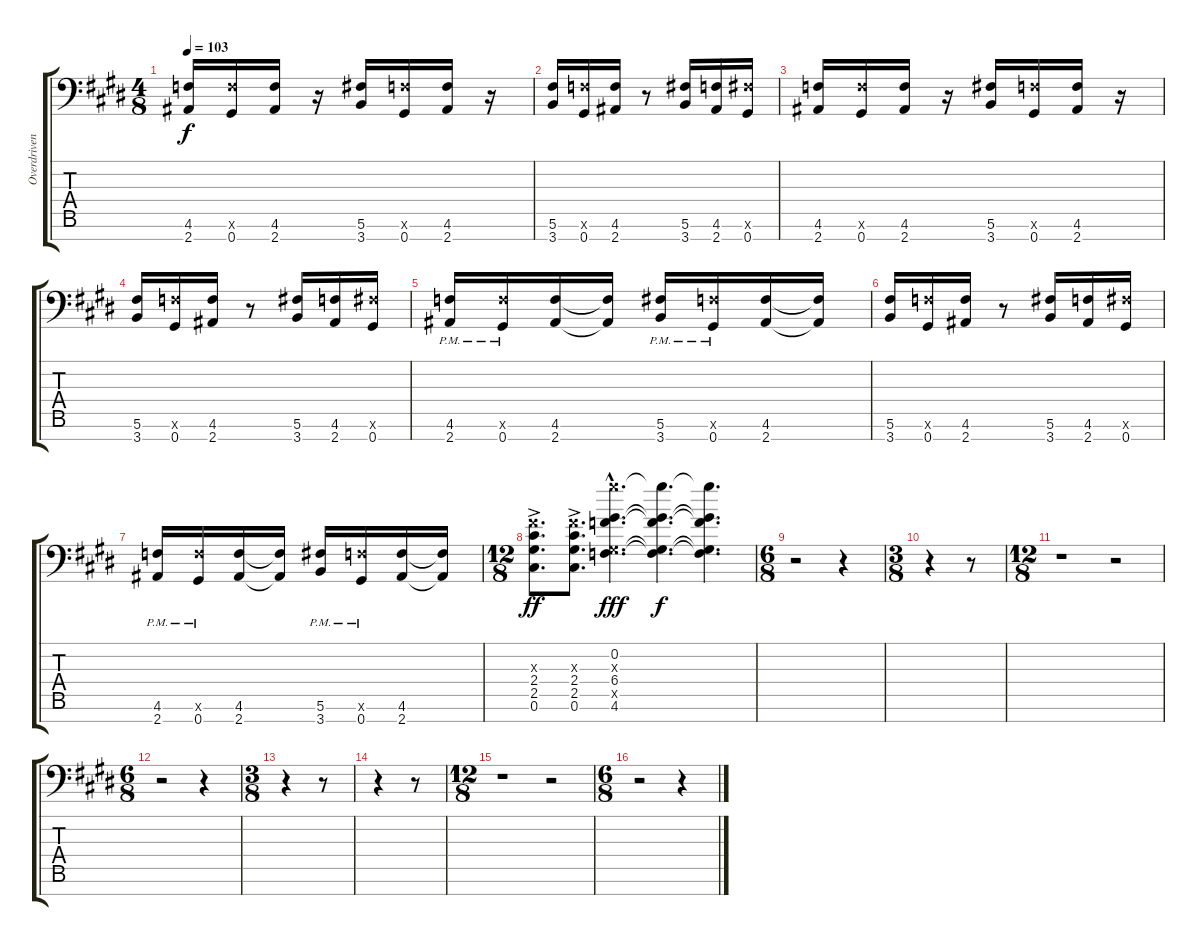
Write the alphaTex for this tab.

\track ("Overdriven Guitar II" "Overdriven") {instrument distortionguitar}
\staff {score tabs}
\tuning (Db4 Ab3 E3 B2 Gb2 Db2 Ab1) {hide}
\ts (4 8)
\tempo 103
\clef f4
\ks c#minor
(4.6 2.7).16{dy f} (4.6{x} 0.7).16 (4.6 2.7).16 r.16 (5.6 3.7).16 (4.6{x} 0.7).16 (4.6 2.7).16 r.16 |
(5.6 3.7).16 (4.6{x} 0.7).16 (4.6 2.7).16 r.8 (5.6 3.7).16 (4.6 2.7).16 (5.6{x} 0.7).16 |
(4.6 2.7).16 (4.6{x} 0.7).16 (4.6 2.7).16 r.16 (5.6 3.7).16 (4.6{x} 0.7).16 (4.6 2.7).16 r.16 |
\ks e
(5.6 3.7).16 (4.6{x} 0.7).16 (4.6 2.7).16 r.8 (5.6 3.7).16 (4.6 2.7).16 (5.6{x} 0.7).16 |
\ks c#minor
(4.6{pm} 2.7{pm}).16 (4.6{pm x} 0.7{pm}).16 (4.6 2.7).16 (4.6{t} 2.7{t}).16 (5.6{pm} 3.7{pm}).16 (4.6{pm x} 0.7{pm}).16 (4.6 2.7).16 (4.6{t} 2.7{t}).16 |
(5.6 3.7).16 (4.6{x} 0.7).16 (4.6 2.7).16 r.8 (5.6 3.7).16 (4.6 2.7).16 (5.6{x} 0.7).16 |
(4.6{pm} 2.7{pm}).16 (4.6{pm x} 0.7{pm}).16 (4.6 2.7).16 (4.6{t} 2.7{t}).16 (5.6{pm} 3.7{pm}).16 (4.6{pm x} 0.7{pm}).16 (4.6 2.7).16 (4.6{t} 2.7{t}).16 |
\ts (12 8)
\ks e
(2.3{ac x} 2.4{ac} 2.5{ac} 0.6{ac}).8{d dy ff} (2.3{ac x} 2.4{ac} 2.5{ac} 0.6{ac}).8{d} (0.2{hac} 16.3{hac x} 6.4{hac} 2.5{hac x} 4.6{hac}).4{d dy fff} (0.2{t} 16.3{t} 6.4{t} 2.5{t} 4.6{t}).4{d dy f} (0.2{t} 16.3{t} 6.4{t} 2.5{t} 4.6{t}).4{d} |
\ts (6 8)
r.2 r.4 |
\ts (3 8)
\ks c#minor
r.4 r.8 |
\ts (12 8)
r.1 r.2 |
\ts (6 8)
\ks e
r.2 r.4 |
\ts (3 8)
\ks c#minor
r.4 r.8 |
r.4 r.8 |
\ts (12 8)
r.1 r.2 |
\ts (6 8)
\ks e
r.2 r.4
